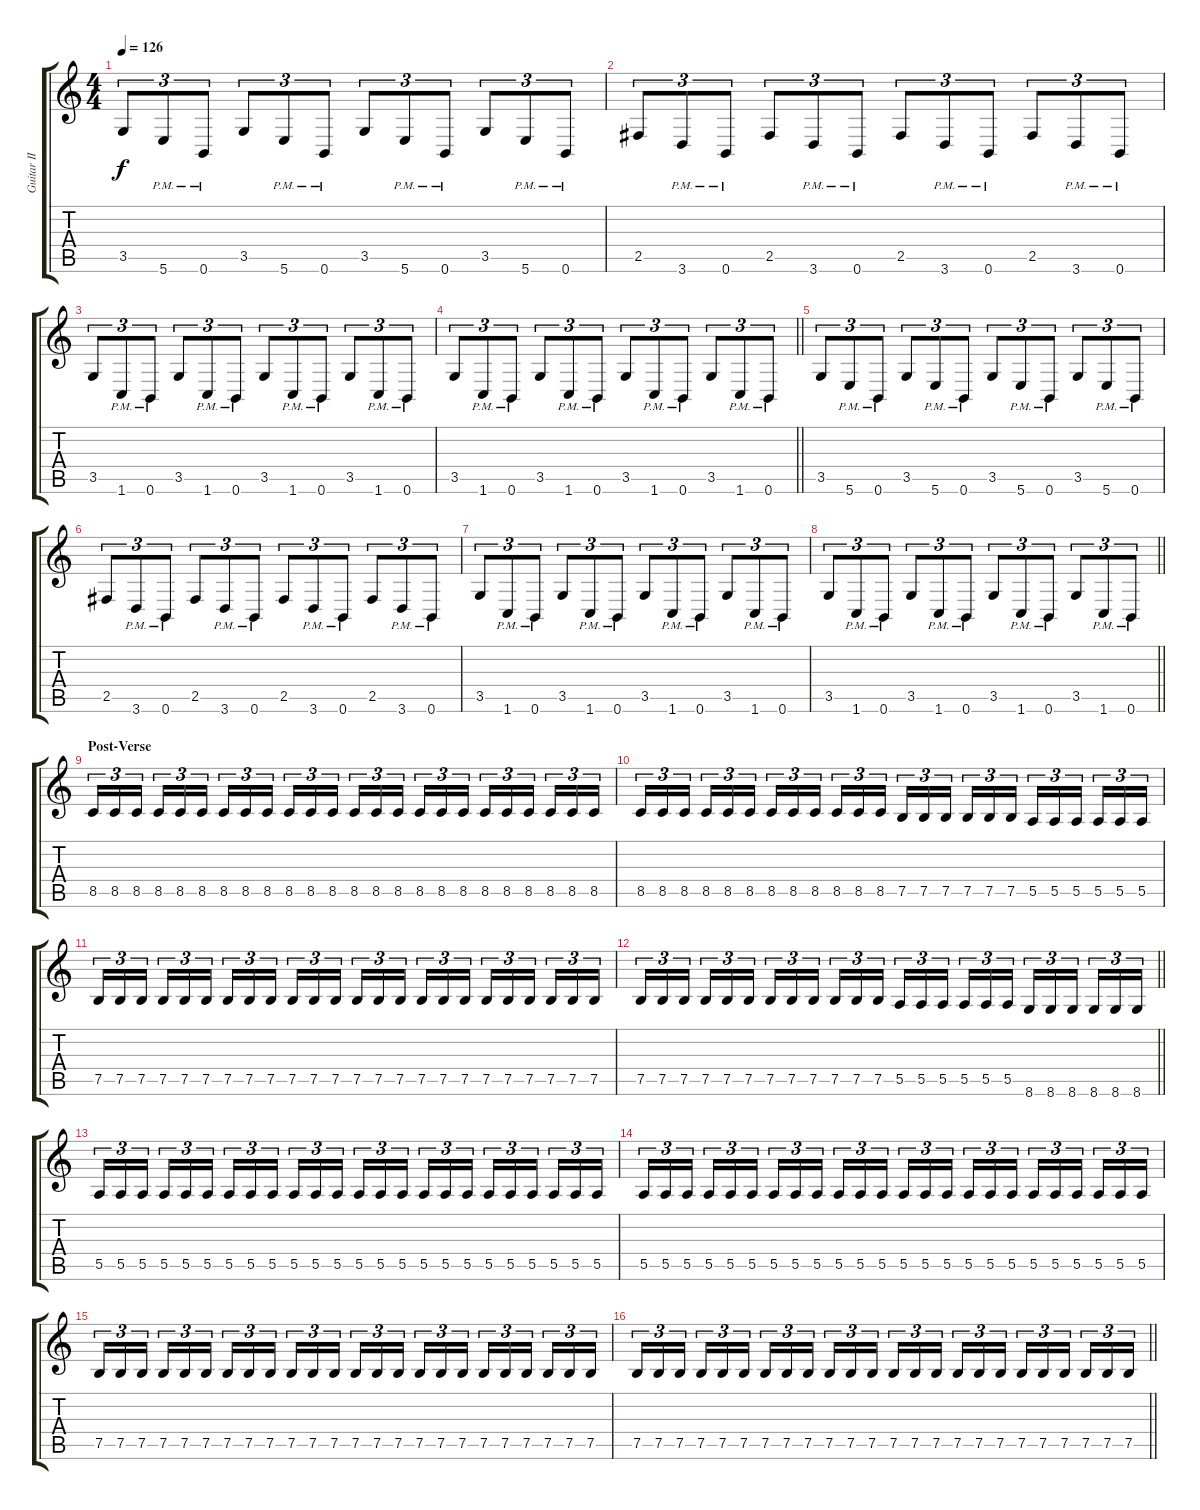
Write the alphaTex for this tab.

\track ("Guitar II" "Guitar II") {instrument distortionguitar}
\staff {score tabs}
\tuning (B3 Gb3 D3 A2 E2 B1) {hide}
\ts (4 4)
\section ("" "")
\tempo 126
\clef g2
\ks c
3.5.8{tu (3 2) dy f} 5.6{pm}.8{tu (3 2)} 0.6{pm}.8{tu (3 2)} 3.5.8{tu (3 2)} 5.6{pm}.8{tu (3 2)} 0.6{pm}.8{tu (3 2)} 3.5.8{tu (3 2)} 5.6{pm}.8{tu (3 2)} 0.6{pm}.8{tu (3 2)} 3.5.8{tu (3 2)} 5.6{pm}.8{tu (3 2)} 0.6{pm}.8{tu (3 2)} |
2.5.8{tu (3 2)} 3.6{pm}.8{tu (3 2)} 0.6{pm}.8{tu (3 2)} 2.5.8{tu (3 2)} 3.6{pm}.8{tu (3 2)} 0.6{pm}.8{tu (3 2)} 2.5.8{tu (3 2)} 3.6{pm}.8{tu (3 2)} 0.6{pm}.8{tu (3 2)} 2.5.8{tu (3 2)} 3.6{pm}.8{tu (3 2)} 0.6{pm}.8{tu (3 2)} |
3.5.8{tu (3 2)} 1.6{pm}.8{tu (3 2)} 0.6{pm}.8{tu (3 2)} 3.5.8{tu (3 2)} 1.6{pm}.8{tu (3 2)} 0.6{pm}.8{tu (3 2)} 3.5.8{tu (3 2)} 1.6{pm}.8{tu (3 2)} 0.6{pm}.8{tu (3 2)} 3.5.8{tu (3 2)} 1.6{pm}.8{tu (3 2)} 0.6{pm}.8{tu (3 2)} |
\barLineRight lightlight
3.5.8{tu (3 2)} 1.6{pm}.8{tu (3 2)} 0.6{pm}.8{tu (3 2)} 3.5.8{tu (3 2)} 1.6{pm}.8{tu (3 2)} 0.6{pm}.8{tu (3 2)} 3.5.8{tu (3 2)} 1.6{pm}.8{tu (3 2)} 0.6{pm}.8{tu (3 2)} 3.5.8{tu (3 2)} 1.6{pm}.8{tu (3 2)} 0.6{pm}.8{tu (3 2)} |
\section ("" "")
3.5.8{tu (3 2)} 5.6{pm}.8{tu (3 2)} 0.6{pm}.8{tu (3 2)} 3.5.8{tu (3 2)} 5.6{pm}.8{tu (3 2)} 0.6{pm}.8{tu (3 2)} 3.5.8{tu (3 2)} 5.6{pm}.8{tu (3 2)} 0.6{pm}.8{tu (3 2)} 3.5.8{tu (3 2)} 5.6{pm}.8{tu (3 2)} 0.6{pm}.8{tu (3 2)} |
2.5.8{tu (3 2)} 3.6{pm}.8{tu (3 2)} 0.6{pm}.8{tu (3 2)} 2.5.8{tu (3 2)} 3.6{pm}.8{tu (3 2)} 0.6{pm}.8{tu (3 2)} 2.5.8{tu (3 2)} 3.6{pm}.8{tu (3 2)} 0.6{pm}.8{tu (3 2)} 2.5.8{tu (3 2)} 3.6{pm}.8{tu (3 2)} 0.6{pm}.8{tu (3 2)} |
3.5.8{tu (3 2)} 1.6{pm}.8{tu (3 2)} 0.6{pm}.8{tu (3 2)} 3.5.8{tu (3 2)} 1.6{pm}.8{tu (3 2)} 0.6{pm}.8{tu (3 2)} 3.5.8{tu (3 2)} 1.6{pm}.8{tu (3 2)} 0.6{pm}.8{tu (3 2)} 3.5.8{tu (3 2)} 1.6{pm}.8{tu (3 2)} 0.6{pm}.8{tu (3 2)} |
\barLineRight lightlight
3.5.8{tu (3 2)} 1.6{pm}.8{tu (3 2)} 0.6{pm}.8{tu (3 2)} 3.5.8{tu (3 2)} 1.6{pm}.8{tu (3 2)} 0.6{pm}.8{tu (3 2)} 3.5.8{tu (3 2)} 1.6{pm}.8{tu (3 2)} 0.6{pm}.8{tu (3 2)} 3.5.8{tu (3 2)} 1.6{pm}.8{tu (3 2)} 0.6{pm}.8{tu (3 2)} |
\section ("" "Post-Verse")
8.5.16{tu (3 2)} 8.5.16{tu (3 2)} 8.5.16{tu (3 2) beam splitsecondary} 8.5.16{tu (3 2)} 8.5.16{tu (3 2)} 8.5.16{tu (3 2)} 8.5.16{tu (3 2)} 8.5.16{tu (3 2)} 8.5.16{tu (3 2) beam splitsecondary} 8.5.16{tu (3 2)} 8.5.16{tu (3 2)} 8.5.16{tu (3 2)} 8.5.16{tu (3 2)} 8.5.16{tu (3 2)} 8.5.16{tu (3 2) beam splitsecondary} 8.5.16{tu (3 2)} 8.5.16{tu (3 2)} 8.5.16{tu (3 2)} 8.5.16{tu (3 2)} 8.5.16{tu (3 2)} 8.5.16{tu (3 2) beam splitsecondary} 8.5.16{tu (3 2)} 8.5.16{tu (3 2)} 8.5.16{tu (3 2)} |
8.5.16{tu (3 2)} 8.5.16{tu (3 2)} 8.5.16{tu (3 2) beam splitsecondary} 8.5.16{tu (3 2)} 8.5.16{tu (3 2)} 8.5.16{tu (3 2)} 8.5.16{tu (3 2)} 8.5.16{tu (3 2)} 8.5.16{tu (3 2) beam splitsecondary} 8.5.16{tu (3 2)} 8.5.16{tu (3 2)} 8.5.16{tu (3 2)} 7.5.16{tu (3 2)} 7.5.16{tu (3 2)} 7.5.16{tu (3 2) beam splitsecondary} 7.5.16{tu (3 2)} 7.5.16{tu (3 2)} 7.5.16{tu (3 2)} 5.5.16{tu (3 2)} 5.5.16{tu (3 2)} 5.5.16{tu (3 2) beam splitsecondary} 5.5.16{tu (3 2)} 5.5.16{tu (3 2)} 5.5.16{tu (3 2)} |
7.5.16{tu (3 2)} 7.5.16{tu (3 2)} 7.5.16{tu (3 2) beam splitsecondary} 7.5.16{tu (3 2)} 7.5.16{tu (3 2)} 7.5.16{tu (3 2)} 7.5.16{tu (3 2)} 7.5.16{tu (3 2)} 7.5.16{tu (3 2) beam splitsecondary} 7.5.16{tu (3 2)} 7.5.16{tu (3 2)} 7.5.16{tu (3 2)} 7.5.16{tu (3 2)} 7.5.16{tu (3 2)} 7.5.16{tu (3 2) beam splitsecondary} 7.5.16{tu (3 2)} 7.5.16{tu (3 2)} 7.5.16{tu (3 2)} 7.5.16{tu (3 2)} 7.5.16{tu (3 2)} 7.5.16{tu (3 2) beam splitsecondary} 7.5.16{tu (3 2)} 7.5.16{tu (3 2)} 7.5.16{tu (3 2)} |
\barLineRight lightlight
7.5.16{tu (3 2)} 7.5.16{tu (3 2)} 7.5.16{tu (3 2) beam splitsecondary} 7.5.16{tu (3 2)} 7.5.16{tu (3 2)} 7.5.16{tu (3 2)} 7.5.16{tu (3 2)} 7.5.16{tu (3 2)} 7.5.16{tu (3 2) beam splitsecondary} 7.5.16{tu (3 2)} 7.5.16{tu (3 2)} 7.5.16{tu (3 2)} 5.5.16{tu (3 2)} 5.5.16{tu (3 2)} 5.5.16{tu (3 2) beam splitsecondary} 5.5.16{tu (3 2)} 5.5.16{tu (3 2)} 5.5.16{tu (3 2)} 8.6.16{tu (3 2)} 8.6.16{tu (3 2)} 8.6.16{tu (3 2) beam splitsecondary} 8.6.16{tu (3 2)} 8.6.16{tu (3 2)} 8.6.16{tu (3 2)} |
\section ("" "")
5.5.16{tu (3 2)} 5.5.16{tu (3 2)} 5.5.16{tu (3 2) beam splitsecondary} 5.5.16{tu (3 2)} 5.5.16{tu (3 2)} 5.5.16{tu (3 2)} 5.5.16{tu (3 2)} 5.5.16{tu (3 2)} 5.5.16{tu (3 2) beam splitsecondary} 5.5.16{tu (3 2)} 5.5.16{tu (3 2)} 5.5.16{tu (3 2)} 5.5.16{tu (3 2)} 5.5.16{tu (3 2)} 5.5.16{tu (3 2) beam splitsecondary} 5.5.16{tu (3 2)} 5.5.16{tu (3 2)} 5.5.16{tu (3 2)} 5.5.16{tu (3 2)} 5.5.16{tu (3 2)} 5.5.16{tu (3 2) beam splitsecondary} 5.5.16{tu (3 2)} 5.5.16{tu (3 2)} 5.5.16{tu (3 2)} |
5.5.16{tu (3 2)} 5.5.16{tu (3 2)} 5.5.16{tu (3 2) beam splitsecondary} 5.5.16{tu (3 2)} 5.5.16{tu (3 2)} 5.5.16{tu (3 2)} 5.5.16{tu (3 2)} 5.5.16{tu (3 2)} 5.5.16{tu (3 2) beam splitsecondary} 5.5.16{tu (3 2)} 5.5.16{tu (3 2)} 5.5.16{tu (3 2)} 5.5.16{tu (3 2)} 5.5.16{tu (3 2)} 5.5.16{tu (3 2) beam splitsecondary} 5.5.16{tu (3 2)} 5.5.16{tu (3 2)} 5.5.16{tu (3 2)} 5.5.16{tu (3 2)} 5.5.16{tu (3 2)} 5.5.16{tu (3 2) beam splitsecondary} 5.5.16{tu (3 2)} 5.5.16{tu (3 2)} 5.5.16{tu (3 2)} |
7.5.16{tu (3 2)} 7.5.16{tu (3 2)} 7.5.16{tu (3 2) beam splitsecondary} 7.5.16{tu (3 2)} 7.5.16{tu (3 2)} 7.5.16{tu (3 2)} 7.5.16{tu (3 2)} 7.5.16{tu (3 2)} 7.5.16{tu (3 2) beam splitsecondary} 7.5.16{tu (3 2)} 7.5.16{tu (3 2)} 7.5.16{tu (3 2)} 7.5.16{tu (3 2)} 7.5.16{tu (3 2)} 7.5.16{tu (3 2) beam splitsecondary} 7.5.16{tu (3 2)} 7.5.16{tu (3 2)} 7.5.16{tu (3 2)} 7.5.16{tu (3 2)} 7.5.16{tu (3 2)} 7.5.16{tu (3 2) beam splitsecondary} 7.5.16{tu (3 2)} 7.5.16{tu (3 2)} 7.5.16{tu (3 2)} |
\barLineRight lightlight
7.5.16{tu (3 2)} 7.5.16{tu (3 2)} 7.5.16{tu (3 2) beam splitsecondary} 7.5.16{tu (3 2)} 7.5.16{tu (3 2)} 7.5.16{tu (3 2)} 7.5.16{tu (3 2)} 7.5.16{tu (3 2)} 7.5.16{tu (3 2) beam splitsecondary} 7.5.16{tu (3 2)} 7.5.16{tu (3 2)} 7.5.16{tu (3 2)} 7.5.16{tu (3 2)} 7.5.16{tu (3 2)} 7.5.16{tu (3 2) beam splitsecondary} 7.5.16{tu (3 2)} 7.5.16{tu (3 2)} 7.5.16{tu (3 2)} 7.5.16{tu (3 2)} 7.5.16{tu (3 2)} 7.5.16{tu (3 2) beam splitsecondary} 7.5.16{tu (3 2)} 7.5.16{tu (3 2)} 7.5.16{tu (3 2)}
